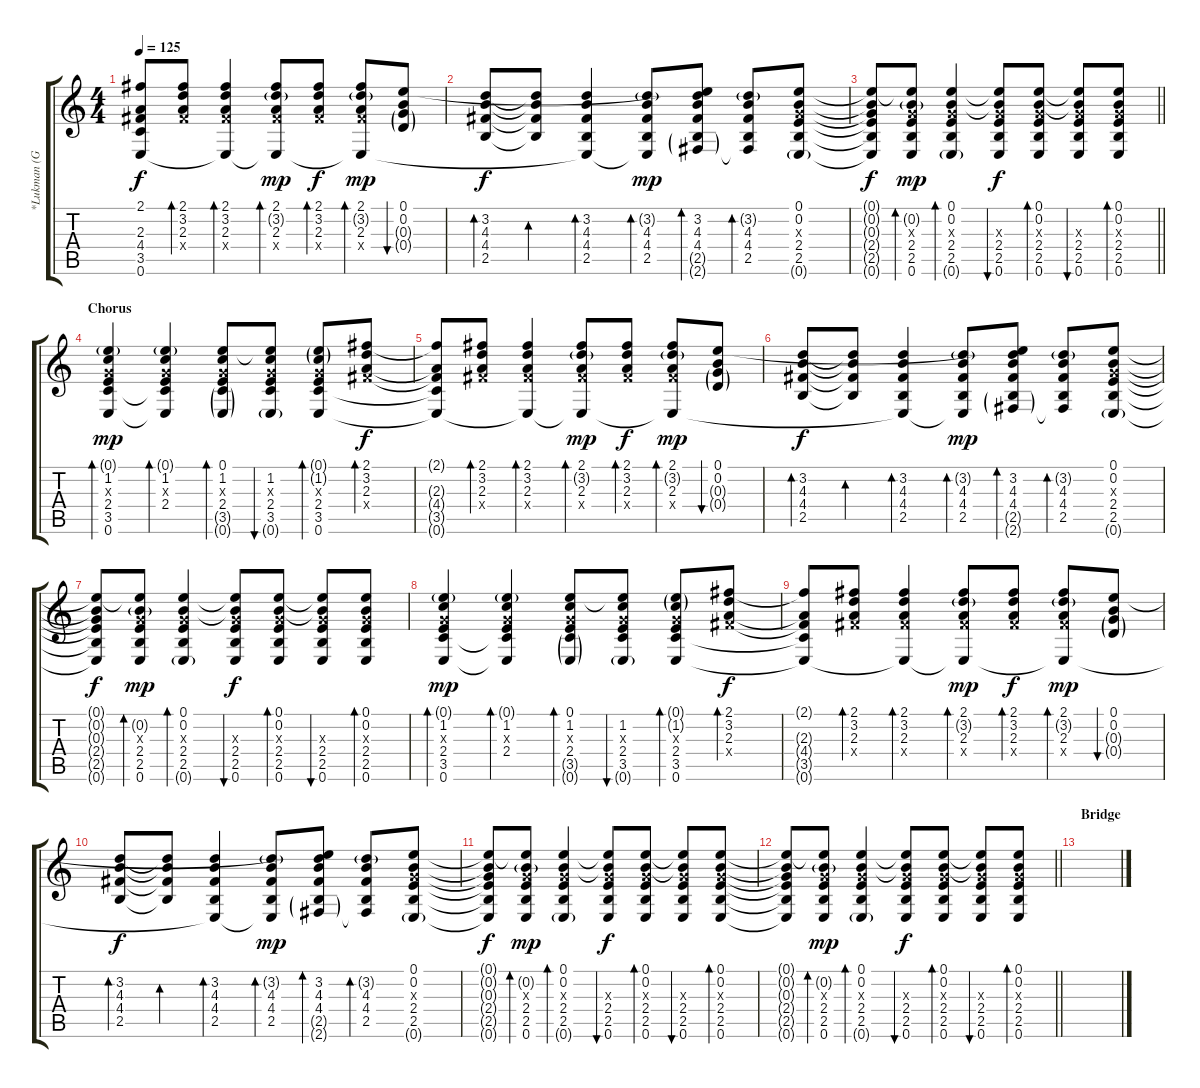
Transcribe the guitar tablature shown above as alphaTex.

\track ("*Lukman (Guitar)" "*Lukman (G") {instrument acousticguitarsteel}
\staff {score tabs}
\tuning (E4 B3 G3 D3 A2 E2) {hide}
\ts (4 4)
\tempo 125
\clef g2
\ks c
(2.1{t} 2.3{t} 4.4{t} 3.5{t} 0.6{t}).8{dy f} (2.1 3.2 2.3 4.4{x}).8{bd 60} (2.1 3.2 2.3 4.4{x} 0.6{t}).4{bd 60} (2.1 3.2{g} 2.3 4.4{x} 0.6{t}).8{bd 60 dy mp} (2.1 3.2 2.3 4.4{x}).8{bd 60 dy f} (2.1 3.2{g} 2.3 4.4{x} 0.6{t}).8{bd 60 dy mp} (0.1 0.2 0.3{g} 0.4{g}).8{bu 60} |
(3.2 4.3 4.4 2.5).8{bd 60 dy f} (3.2{t} 4.3{t} 4.4{t} 2.5{t}).8{bd 60} (3.2 4.3 4.4 2.5 0.6{t}).4{bd 60} (3.2{g} 4.3 4.4 2.5 0.6{t}).8{bd 60 dy mp} (0.1{t} 3.2 4.3 4.4 2.5{g} 2.6{g}).8{bd 60} (3.2{g} 4.3 4.4 2.5 2.6{t}).8{bd 60} (0.1 0.2 0.3{x} 2.4 2.5 0.6{g}).8 |
\barLineRight lightlight
(0.1{t} 0.2{t} 0.3{t} 2.4{t} 2.5{t} 0.6{t}).8{dy f} (0.1{t} 0.2{g} 0.3{x} 2.4 2.5 0.6).8{bd 60 dy mp} (0.1 0.2 0.3{x} 2.4 2.5 0.6{g}).4{bd 60} (0.1{t} 0.2{t} 0.3{x} 2.4 2.5 0.6).8{bu 60 dy f} (0.1 0.2 0.3{x} 2.4 2.5 0.6).8{bd 60} (0.1{t} 0.2{t} 0.3{x} 2.4 2.5 0.6).8{bu 60} (0.1 0.2 0.3{x} 2.4 2.5 0.6).8{bd 60} |
\section ("" "Chorus")
(0.1{g} 1.2 0.3{x} 2.4 3.5 0.6).4{bd 60 dy mp} (0.1{g} 1.2 0.3{x} 2.4 3.5{t} 0.6{t}).4{bd 60} (0.1 1.2 0.3{x} 2.4 3.5{g} 0.6{g}).8{bd 60} (0.1{t} 1.2 0.3{x} 2.4 3.5 0.6{g}).8{bu 60} (0.1{g} 1.2{g} 0.3{x} 2.4 3.5 0.6).8{bd 60} (2.1 3.2 2.3 4.4{x}).8{bd 60 dy f} |
(2.1{t} 2.3{t} 4.4{t} 3.5{t} 0.6{t}).8 (2.1 3.2 2.3 4.4{x}).8{bd 60} (2.1 3.2 2.3 4.4{x} 0.6{t}).4{bd 60} (2.1 3.2{g} 2.3 4.4{x} 0.6{t}).8{bd 60 dy mp} (2.1 3.2 2.3 4.4{x}).8{bd 60 dy f} (2.1 3.2{g} 2.3 4.4{x} 0.6{t}).8{bd 60 dy mp} (0.1 0.2 0.3{g} 0.4{g}).8{bu 60} |
(3.2 4.3 4.4 2.5).8{bd 60 dy f} (3.2{t} 4.3{t} 4.4{t} 2.5{t}).8{bd 60} (3.2 4.3 4.4 2.5 0.6{t}).4{bd 60} (3.2{g} 4.3 4.4 2.5 0.6{t}).8{bd 60 dy mp} (0.1{t} 3.2 4.3 4.4 2.5{g} 2.6{g}).8{bd 60} (3.2{g} 4.3 4.4 2.5 2.6{t}).8{bd 60} (0.1 0.2 0.3{x} 2.4 2.5 0.6{g}).8 |
(0.1{t} 0.2{t} 0.3{t} 2.4{t} 2.5{t} 0.6{t}).8{dy f} (0.1{t} 0.2{g} 0.3{x} 2.4 2.5 0.6).8{bd 60 dy mp} (0.1 0.2 0.3{x} 2.4 2.5 0.6{g}).4{bd 60} (0.1{t} 0.2{t} 0.3{x} 2.4 2.5 0.6).8{bu 60 dy f} (0.1 0.2 0.3{x} 2.4 2.5 0.6).8{bd 60} (0.1{t} 0.2{t} 0.3{x} 2.4 2.5 0.6).8{bu 60} (0.1 0.2 0.3{x} 2.4 2.5 0.6).8{bd 60} |
(0.1{g} 1.2 0.3{x} 2.4 3.5 0.6).4{bd 60 dy mp} (0.1{g} 1.2 0.3{x} 2.4 3.5{t} 0.6{t}).4{bd 60} (0.1 1.2 0.3{x} 2.4 3.5{g} 0.6{g}).8{bd 60} (0.1{t} 1.2 0.3{x} 2.4 3.5 0.6{g}).8{bu 60} (0.1{g} 1.2{g} 0.3{x} 2.4 3.5 0.6).8{bd 60} (2.1 3.2 2.3 4.4{x}).8{bd 60 dy f} |
(2.1{t} 2.3{t} 4.4{t} 3.5{t} 0.6{t}).8 (2.1 3.2 2.3 4.4{x}).8{bd 60} (2.1 3.2 2.3 4.4{x} 0.6{t}).4{bd 60} (2.1 3.2{g} 2.3 4.4{x} 0.6{t}).8{bd 60 dy mp} (2.1 3.2 2.3 4.4{x}).8{bd 60 dy f} (2.1 3.2{g} 2.3 4.4{x} 0.6{t}).8{bd 60 dy mp} (0.1 0.2 0.3{g} 0.4{g}).8{bu 60} |
(3.2 4.3 4.4 2.5).8{bd 60 dy f} (3.2{t} 4.3{t} 4.4{t} 2.5{t}).8{bd 60} (3.2 4.3 4.4 2.5 0.6{t}).4{bd 60} (3.2{g} 4.3 4.4 2.5 0.6{t}).8{bd 60 dy mp} (0.1{t} 3.2 4.3 4.4 2.5{g} 2.6{g}).8{bd 60} (3.2{g} 4.3 4.4 2.5 2.6{t}).8{bd 60} (0.1 0.2 0.3{x} 2.4 2.5 0.6{g}).8 |
(0.1{t} 0.2{t} 0.3{t} 2.4{t} 2.5{t} 0.6{t}).8{dy f} (0.1{t} 0.2{g} 0.3{x} 2.4 2.5 0.6).8{bd 60 dy mp} (0.1 0.2 0.3{x} 2.4 2.5 0.6{g}).4{bd 60} (0.1{t} 0.2{t} 0.3{x} 2.4 2.5 0.6).8{bu 60 dy f} (0.1 0.2 0.3{x} 2.4 2.5 0.6).8{bd 60} (0.1{t} 0.2{t} 0.3{x} 2.4 2.5 0.6).8{bu 60} (0.1 0.2 0.3{x} 2.4 2.5 0.6).8{bd 60} |
\barLineRight lightlight
(0.1{t} 0.2{t} 0.3{t} 2.4{t} 2.5{t} 0.6{t}).8 (0.1{t} 0.2{g} 0.3{x} 2.4 2.5 0.6).8{bd 60 dy mp} (0.1 0.2 0.3{x} 2.4 2.5 0.6{g}).4{bd 60} (0.1{t} 0.2{t} 0.3{x} 2.4 2.5 0.6).8{bu 60 dy f} (0.1 0.2 0.3{x} 2.4 2.5 0.6).8{bd 60} (0.1{t} 0.2{t} 0.3{x} 2.4 2.5 0.6).8{bu 60} (0.1 0.2 0.3{x} 2.4 2.5 0.6).8{bd 60} |
\section ("" "Bridge")
